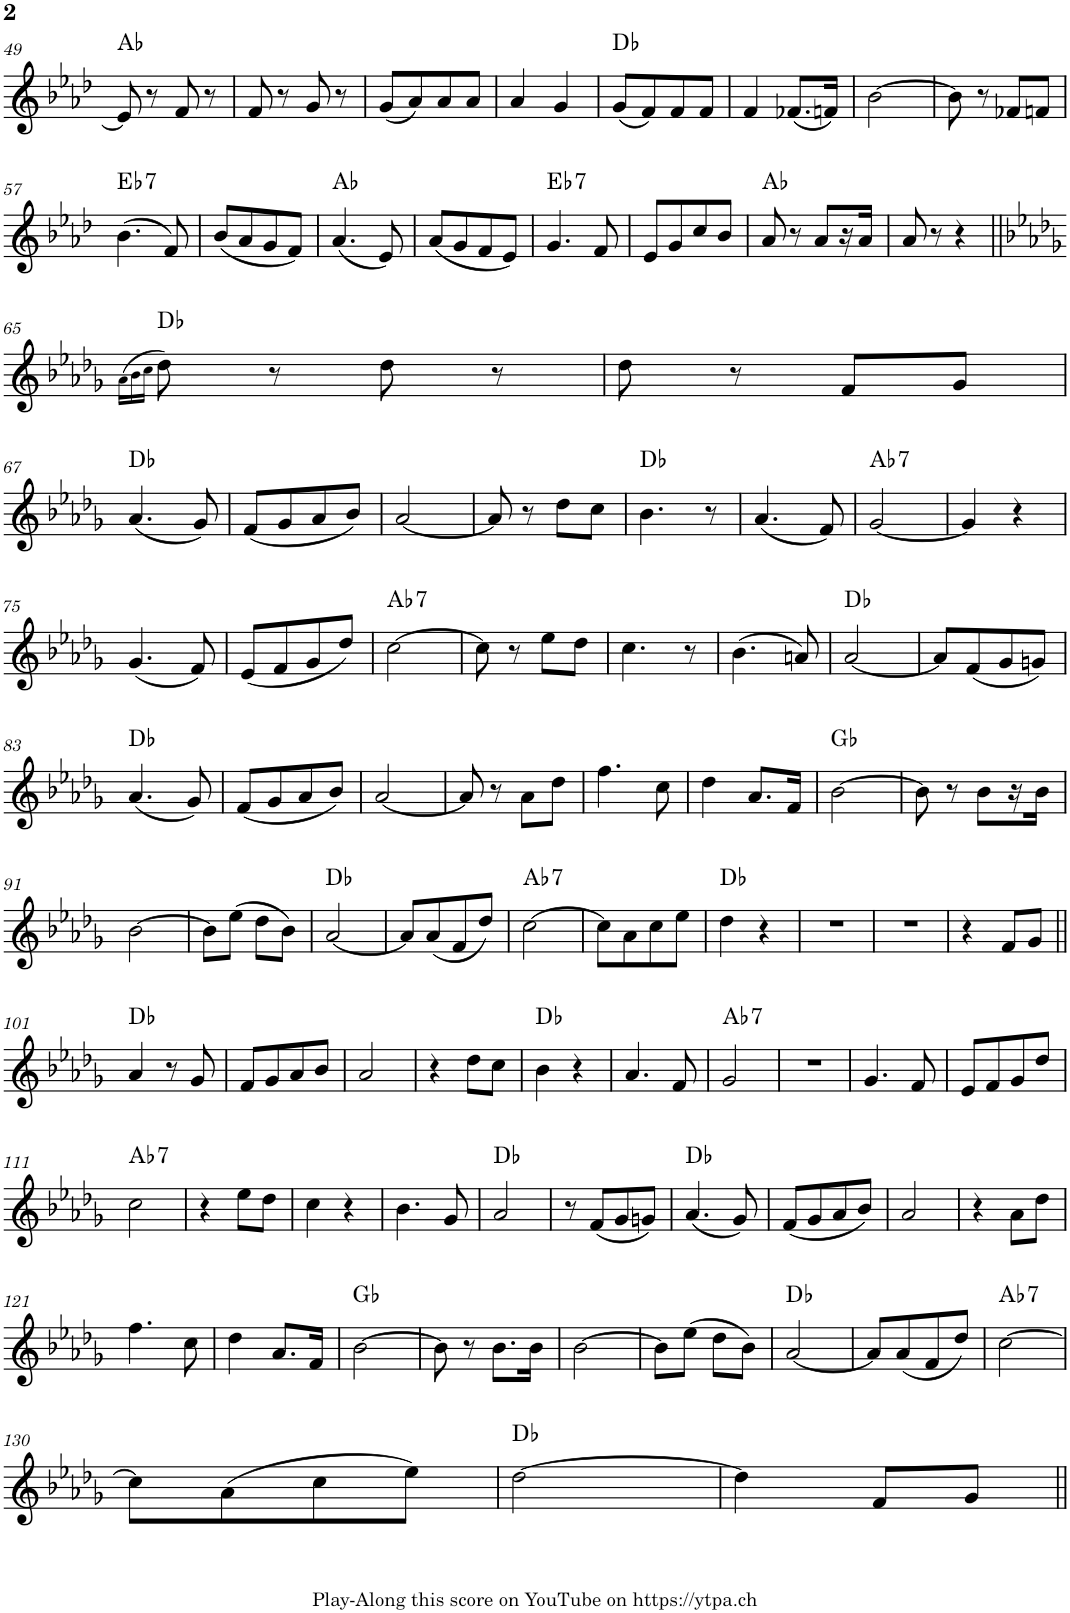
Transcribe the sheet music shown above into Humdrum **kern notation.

**kern	**harte
*part1	*part1
*staff1	*
*I"Piano	*
*I'Pno.	*
!!LO:PB:g=z
*clefG2	*
*k[b-e-a-d-]	*
*M2/4	*
=49	=49
8e-/]	Ab:maj
8r	.
8f/	.
8r	.
=50	=50
8f/	.
8r	.
8g/	.
8r	.
=51	=51
(8g/L	.
8a-/)	.
8a-/	.
8a-/J	.
=52	=52
4a-/	.
4g/	.
=53	=53
(8g/L	Db:maj
8f/)	.
8f/	.
8f/J	.
=54	=54
4f/	.
(8.f-X/L	.
16fn/Jk)	.
=55	=55
[2b-\	.
=56	=56
8b-\]	.
8r	.
8f-X/L	.
8fn/J	.
!!LO:LB:g=z
=57	=57
!	!LO:H:kt=7
(4.b-\	Eb:7
8f/)	.
=58	=58
(8b-/L	.
8a-/	.
8g/	.
8f/J)	.
=59	=59
(4.a-/	Ab:maj
8e-/)	.
=60	=60
(8a-/L	.
8g/	.
8f/	.
8e-/J)	.
=61	=61
!	!LO:H:kt=7
4.g/	Eb:7
8f/	.
=62	=62
8e-/L	.
8g/	.
8cc/	.
8b-/J	.
=63	=63
8a-/	Ab:maj
8r	.
8a-/L	.
16r	.
16a-/JJ	.
=64	=64
8a-/	.
8r	.
4r	.
!!LO:LB:g=z
=65||	=65||
*k[b-e-a-d-g-]	*
(16qa-\LL	.
16qb-\	.
16qcc\JJ	.
8dd-\)	Db:maj
8r	.
8dd-\	.
8r	.
=66	=66
8dd-\	.
8r	.
8f/L	.
8g-/J	.
!!LO:LB:g=z
=67	=67
(4.a-/	Db:maj
8g-/)	.
=68	=68
(8f/L	.
8g-/	.
8a-/	.
8b-/J)	.
=69	=69
[2a-/	.
=70	=70
8a-/]	.
8r	.
8dd-\L	.
8cc\J	.
=71	=71
4.b-\	Db:maj
8r	.
=72	=72
(4.a-/	.
8f/)	.
=73	=73
!	!LO:H:kt=7
[2g-/	Ab:7
=74	=74
4g-/]	.
4r	.
!!LO:LB:g=z
=75	=75
(4.g-/	.
8f/)	.
=76	=76
(8e-/L	.
8f/	.
8g-/	.
8dd-/J)	.
=77	=77
!	!LO:H:kt=7
[2cc\	Ab:7
=78	=78
8cc\]	.
8r	.
8ee-\L	.
8dd-\J	.
=79	=79
4.cc\	.
8r	.
=80	=80
(4.b-\	.
8an/)	.
=81	=81
[2a-/	Db:maj
=82	=82
8a-/L]	.
(8f/	.
8g-/	.
8gn/J)	.
!!LO:LB:g=z
=83	=83
(4.a-/	Db:maj
8g-/)	.
=84	=84
(8f/L	.
8g-/	.
8a-/	.
8b-/J)	.
=85	=85
[2a-/	.
=86	=86
8a-/]	.
8r	.
8a-\L	.
8dd-\J	.
=87	=87
4.ff\	.
8cc\	.
=88	=88
4dd-\	.
8.a-/L	.
16f/Jk	.
=89	=89
[2b-\	Gb:maj
=90	=90
8b-\]	.
8r	.
8b-\L	.
16r	.
16b-\JJ	.
!!LO:LB:g=z
=91	=91
[2b-\	.
=92	=92
8b-\L]	.
(8ee-\J	.
8dd-\L	.
8b-\J)	.
=93	=93
[2a-/	Db:maj
=94	=94
8a-/L]	.
(8a-/	.
8f/	.
8dd-/J)	.
=95	=95
!	!LO:H:kt=7
[2cc\	Ab:7
=96	=96
8cc\L]	.
8a-\	.
8cc\	.
8ee-\J	.
=97	=97
4dd-\	Db:maj
4r	.
=98	=98
2r	.
=99	=99
2r	.
=100	=100
4r	.
8f/L	.
8g-/J	.
!!LO:LB:g=z
=101||	=101||
4a-/	Db:maj
8r	.
8g-/	.
=102	=102
8f/L	.
8g-/	.
8a-/	.
8b-/J	.
=103	=103
2a-/	.
=104	=104
4r	.
8dd-\L	.
8cc\J	.
=105	=105
4b-\	Db:maj
4r	.
=106	=106
4.a-/	.
8f/	.
=107	=107
!	!LO:H:kt=7
2g-/	Ab:7
=108	=108
2r	.
=109	=109
4.g-/	.
8f/	.
=110	=110
8e-/L	.
8f/	.
8g-/	.
8dd-/J	.
!!LO:LB:g=z
=111	=111
!	!LO:H:kt=7
2cc\	Ab:7
=112	=112
4r	.
8ee-\L	.
8dd-\J	.
=113	=113
4cc\	.
4r	.
=114	=114
4.b-\	.
8g-/	.
=115	=115
2a-/	Db:maj
=116	=116
8r	.
(8f/L	.
8g-/	.
8gn/J)	.
=117	=117
(4.a-/	Db:maj
8g-/)	.
=118	=118
(8f/L	.
8g-/	.
8a-/	.
8b-/J)	.
=119	=119
2a-/	.
=120	=120
4r	.
8a-\L	.
8dd-\J	.
!!LO:LB:g=z
=121	=121
4.ff\	.
8cc\	.
=122	=122
4dd-\	.
8.a-/L	.
16f/Jk	.
=123	=123
[2b-\	Gb:maj
=124	=124
8b-\]	.
8r	.
8.b-\L	.
16b-\Jk	.
=125	=125
[2b-\	.
=126	=126
8b-\L]	.
(8ee-\J	.
8dd-\L	.
8b-\J)	.
=127	=127
[2a-/	Db:maj
=128	=128
8a-/L]	.
(8a-/	.
8f/	.
8dd-/J)	.
=129	=129
!	!LO:H:kt=7
[2cc\	Ab:7
!!LO:LB:g=z
=130	=130
8cc\L]	.
(8a-\	.
8cc\	.
8ee-\J)	.
=131	=131
[2dd-\	Db:maj
=132	=132
4dd-\]	.
8f/L	.
8g-/J	.
=||	=||
*-	*-
